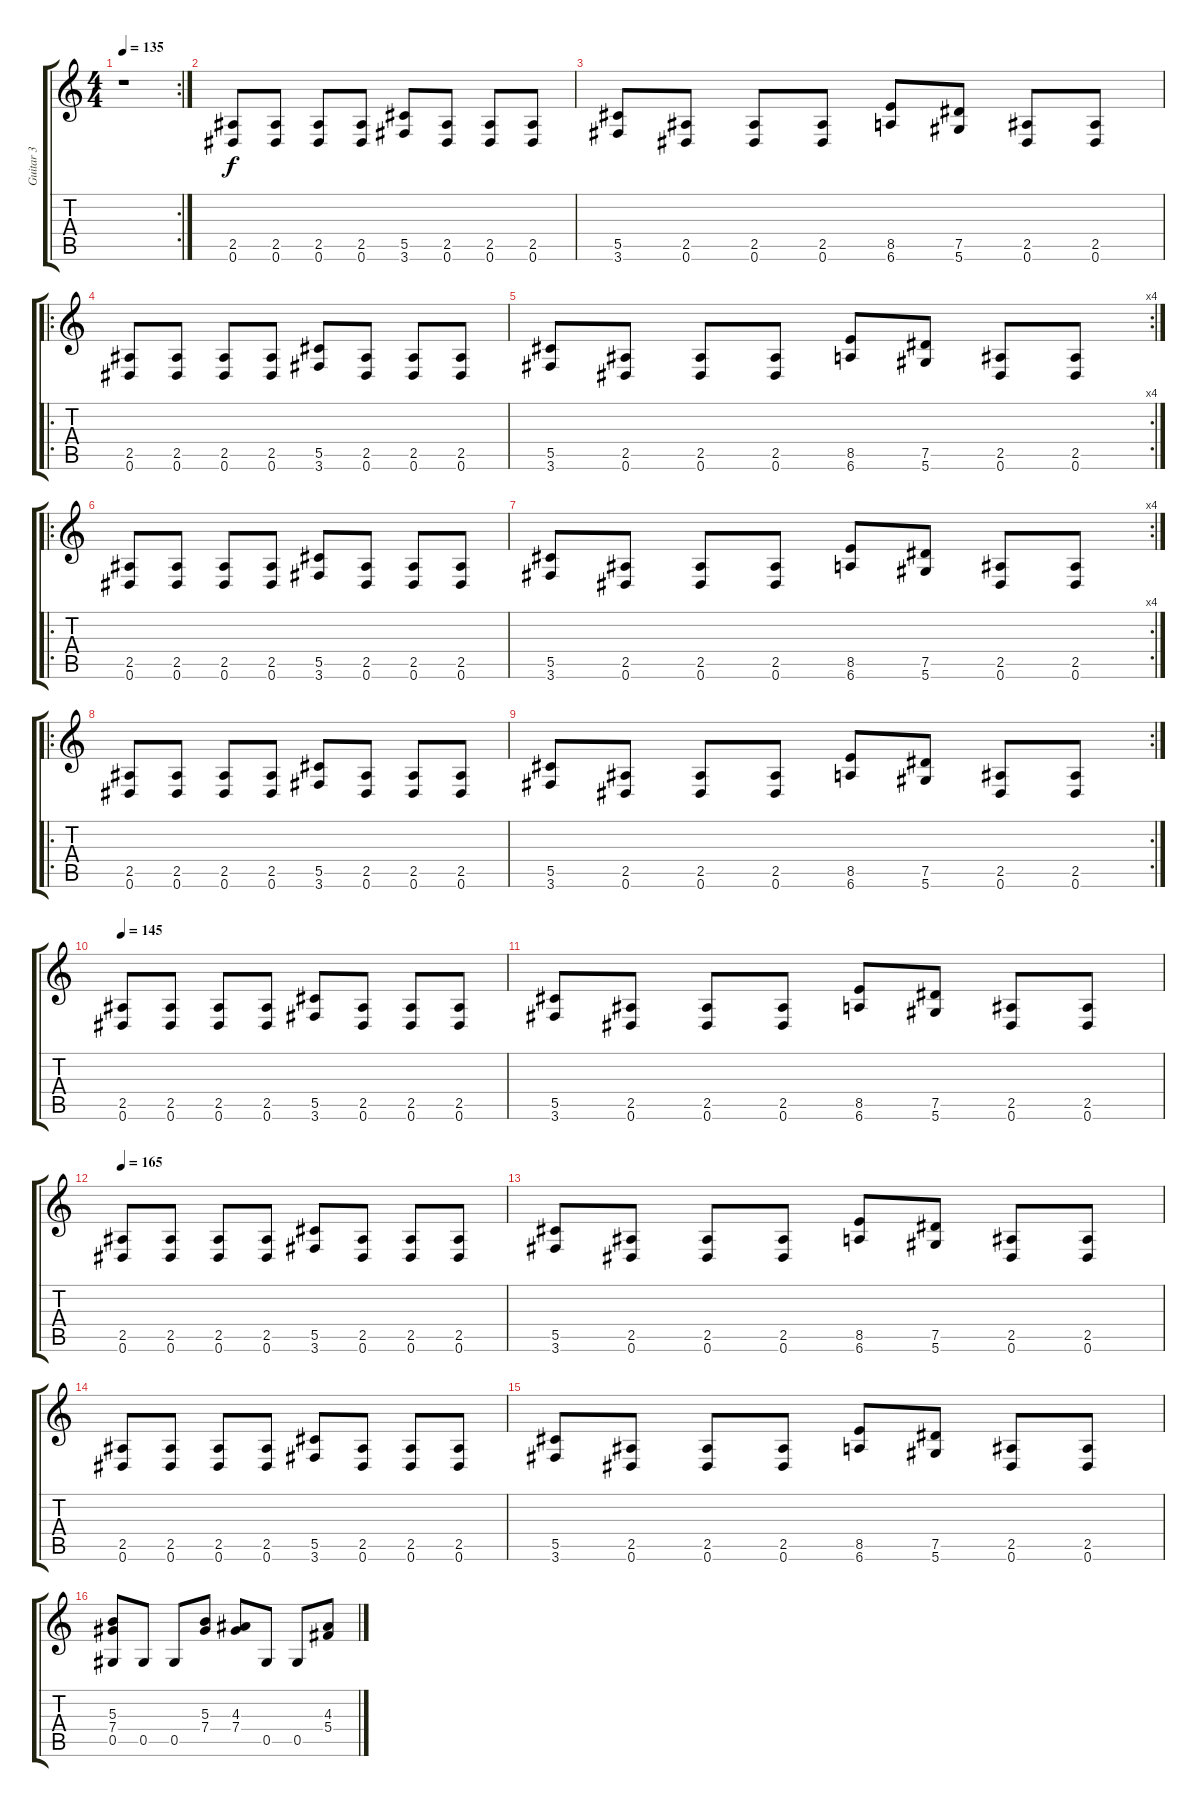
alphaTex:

\track ("Guitar 3" "Guitar 3") {instrument distortionguitar}
\staff {score tabs}
\tuning (Eb4 Bb3 Gb3 Db3 Ab2 Eb2) {hide}
\rc 2
\ts (4 4)
\tempo 135
\clef g2
\ks c
r.1{dy f} |
(2.5 0.6).8 (2.5 0.6).8 (2.5 0.6).8 (2.5 0.6).8 (5.5 3.6).8 (2.5 0.6).8 (2.5 0.6).8 (2.5 0.6).8 |
(5.5 3.6).8{volume 14} (2.5 0.6).8 (2.5 0.6).8 (2.5 0.6).8 (8.5 6.6).8 (7.5 5.6).8 (2.5 0.6).8 (2.5 0.6).8 |
\ro
(2.5 0.6).8 (2.5 0.6).8 (2.5 0.6).8 (2.5 0.6).8 (5.5 3.6).8 (2.5 0.6).8 (2.5 0.6).8 (2.5 0.6).8 |
\rc 4
(5.5 3.6).8 (2.5 0.6).8 (2.5 0.6).8 (2.5 0.6).8 (8.5 6.6).8 (7.5 5.6).8 (2.5 0.6).8 (2.5 0.6).8 |
\ro
(2.5 0.6).8 (2.5 0.6).8 (2.5 0.6).8 (2.5 0.6).8 (5.5 3.6).8 (2.5 0.6).8 (2.5 0.6).8 (2.5 0.6).8 |
\rc 4
(5.5 3.6).8 (2.5 0.6).8 (2.5 0.6).8 (2.5 0.6).8 (8.5 6.6).8 (7.5 5.6).8 (2.5 0.6).8 (2.5 0.6).8 |
\ro
(2.5 0.6).8 (2.5 0.6).8 (2.5 0.6).8 (2.5 0.6).8 (5.5 3.6).8 (2.5 0.6).8 (2.5 0.6).8 (2.5 0.6).8 |
\rc 2
(5.5 3.6).8 (2.5 0.6).8 (2.5 0.6).8 (2.5 0.6).8 (8.5 6.6).8 (7.5 5.6).8 (2.5 0.6).8 (2.5 0.6).8 |
\tempo 145
(2.5 0.6).8 (2.5 0.6).8 (2.5 0.6).8 (2.5 0.6).8 (5.5 3.6).8 (2.5 0.6).8 (2.5 0.6).8 (2.5 0.6).8 |
(5.5 3.6).8 (2.5 0.6).8 (2.5 0.6).8 (2.5 0.6).8 (8.5 6.6).8 (7.5 5.6).8 (2.5 0.6).8 (2.5 0.6).8 |
\tempo 165
(2.5 0.6).8 (2.5 0.6).8 (2.5 0.6).8 (2.5 0.6).8 (5.5 3.6).8 (2.5 0.6).8 (2.5 0.6).8 (2.5 0.6).8 |
(5.5 3.6).8 (2.5 0.6).8 (2.5 0.6).8 (2.5 0.6).8 (8.5 6.6).8 (7.5 5.6).8 (2.5 0.6).8 (2.5 0.6).8 |
(2.5 0.6).8 (2.5 0.6).8 (2.5 0.6).8 (2.5 0.6).8 (5.5 3.6).8 (2.5 0.6).8 (2.5 0.6).8 (2.5 0.6).8 |
(5.5 3.6).8 (2.5 0.6).8 (2.5 0.6).8 (2.5 0.6).8 (8.5 6.6).8 (7.5 5.6).8 (2.5 0.6).8 (2.5 0.6).8 |
(5.3 7.4 0.5).8 0.5.8 0.5.8 (5.3 7.4).8 (4.3 7.4).8 0.5.8 0.5.8 (4.3 5.4).8
